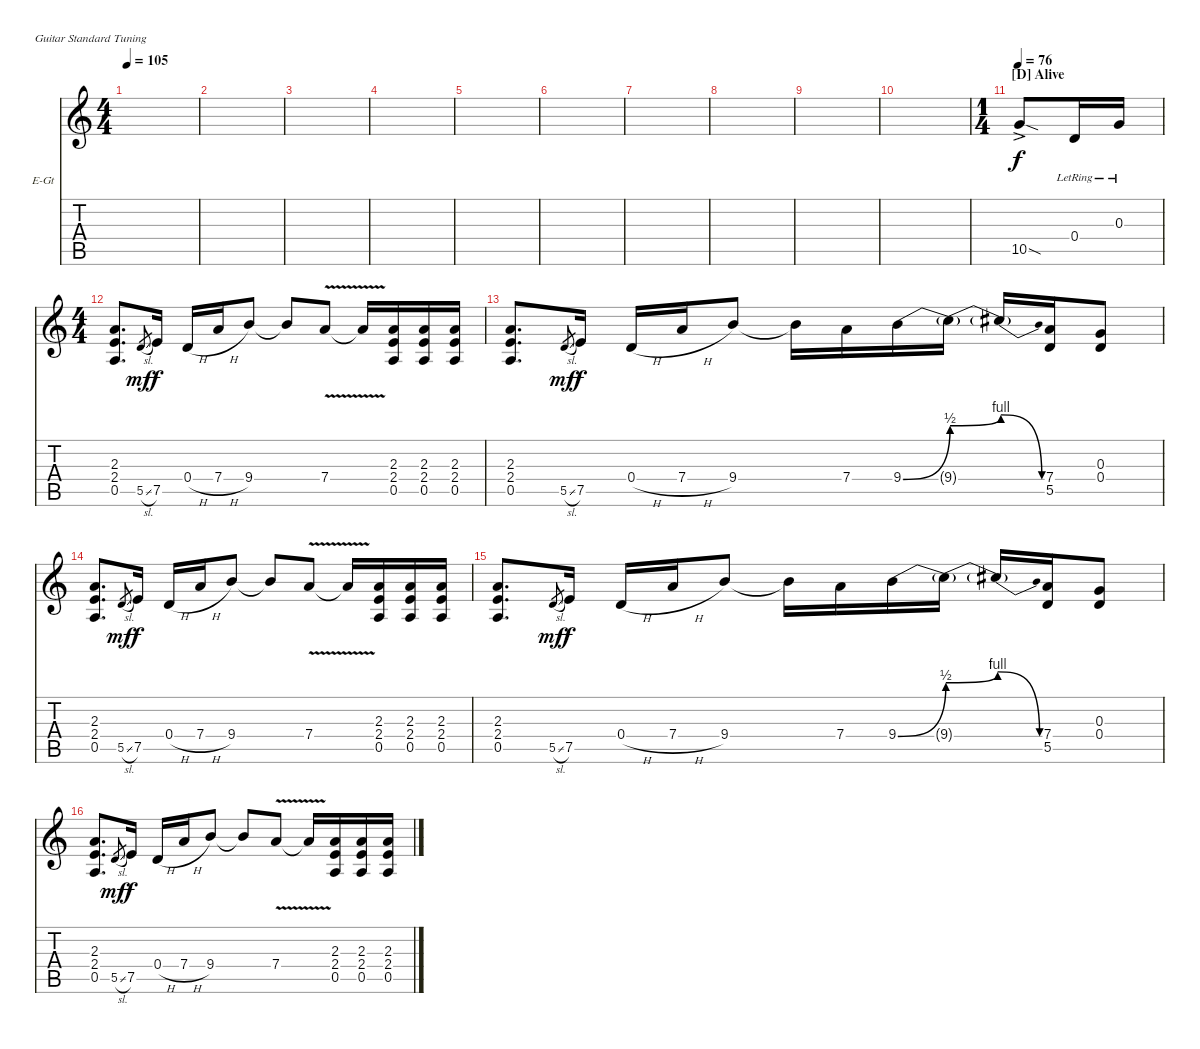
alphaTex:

\defaultSystemsLayout 4
\bracketExtendMode nobrackets
\firstSystemTrackNameOrientation horizontal
\otherSystemsTrackNameOrientation horizontal
\track ("Stone Gossard (Drive)" "E-Gt") {instrument overdrivenguitar}
\staff {score tabs}
\tuning (E4 B3 G3 D3 A2 E2)
\ts (4 4)
\tempo 105
\clef g2
\ks c
|
|
|
|
|
|
|
|
|
|
\ts (1 4)
\section ("D" "Alive")
\tempo 76
10.5{sod ac}.8 0.4{lr}.16 0.3{lr}.16 |
\ts (4 4)
(2.3 2.4 0.5).8{d} 5.5{sl}.8{gr dy mf} 7.5.16{dy f} 0.4{h}.16 7.4{h}.16 9.4.8 9.4{t}.8 7.4{v}.8 7.4{v t}.16 (2.3 2.4 0.5).16 (2.3 2.4 0.5).16 (2.3 2.4 0.5).16 |
(2.3 2.4 0.5).8{d} 5.5{sl}.8{gr dy mf} 7.5.16{dy f} 0.4{h}.16 7.4{h}.16 9.4.8 9.4{t}.16 7.4.16 9.4{be (bend 0 0 60 2)}.16 9.4{be (bend 0 2 60 4) t}.16 9.4{be (release 0 4 60 0) t}.16 (7.4 5.5).16 (0.3 0.4).8 |
(2.3 2.4 0.5).8{d} 5.5{sl}.8{gr dy mf} 7.5.16{dy f} 0.4{h}.16 7.4{h}.16 9.4.8 9.4{t}.8 7.4{v}.8 7.4{v t}.16 (2.3 2.4 0.5).16 (2.3 2.4 0.5).16 (2.3 2.4 0.5).16 |
(2.3 2.4 0.5).8{d} 5.5{sl}.8{gr dy mf} 7.5.16{dy f} 0.4{h}.16 7.4{h}.16 9.4.8 9.4{t}.16 7.4.16 9.4{be (bend 0 0 60 2)}.16 9.4{be (bend 0 2 60 4) t}.16 9.4{be (release 0 4 60 0) t}.16 (7.4 5.5).16 (0.3 0.4).8 |
(2.3 2.4 0.5).8{d} 5.5{sl}.8{gr dy mf} 7.5.16{dy f} 0.4{h}.16 7.4{h}.16 9.4.8 9.4{t}.8 7.4{v}.8 7.4{v t}.16 (2.3 2.4 0.5).16 (2.3 2.4 0.5).16 (2.3 2.4 0.5).16
